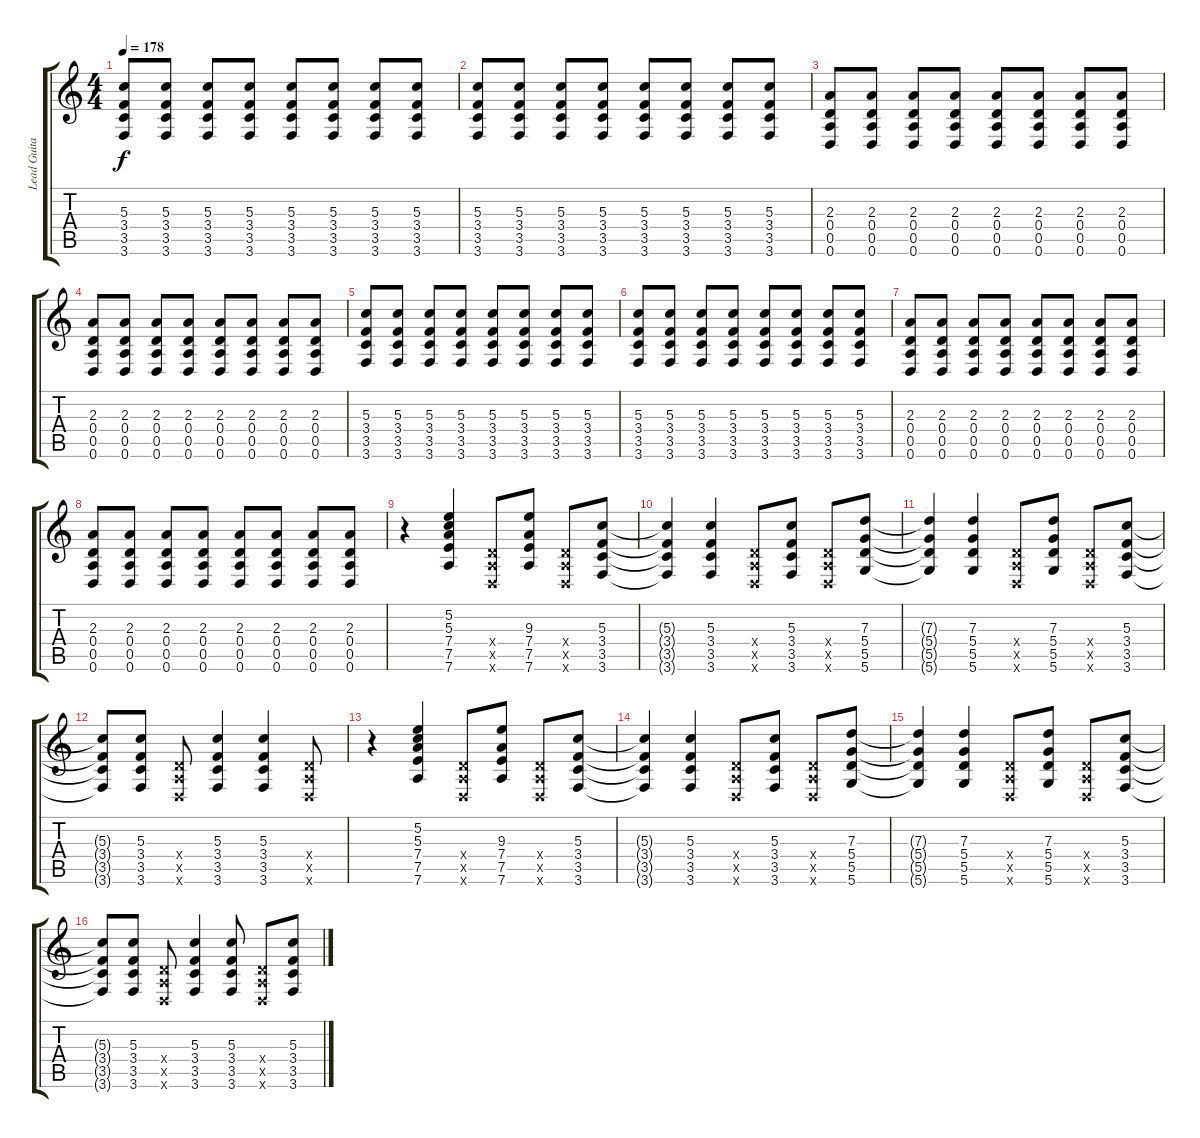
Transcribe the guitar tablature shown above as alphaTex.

\track ("Lead Guitar R" "Lead Guita") {instrument distortionguitar}
\staff {score tabs}
\tuning (E4 B3 G3 D3 A2 D2) {hide}
\ts (4 4)
\tempo 178
\clef g2
\ks c
(5.3 3.4 3.5 3.6).8{dy f} (5.3 3.4 3.5 3.6).8 (5.3 3.4 3.5 3.6).8 (5.3 3.4 3.5 3.6).8 (5.3 3.4 3.5 3.6).8 (5.3 3.4 3.5 3.6).8 (5.3 3.4 3.5 3.6).8 (5.3 3.4 3.5 3.6).8 |
(5.3 3.4 3.5 3.6).8 (5.3 3.4 3.5 3.6).8 (5.3 3.4 3.5 3.6).8 (5.3 3.4 3.5 3.6).8 (5.3 3.4 3.5 3.6).8 (5.3 3.4 3.5 3.6).8 (5.3 3.4 3.5 3.6).8 (5.3 3.4 3.5 3.6).8 |
(2.3 0.4 0.5 0.6).8 (2.3 0.4 0.5 0.6).8 (2.3 0.4 0.5 0.6).8 (2.3 0.4 0.5 0.6).8 (2.3 0.4 0.5 0.6).8 (2.3 0.4 0.5 0.6).8 (2.3 0.4 0.5 0.6).8 (2.3 0.4 0.5 0.6).8 |
(2.3 0.4 0.5 0.6).8 (2.3 0.4 0.5 0.6).8 (2.3 0.4 0.5 0.6).8 (2.3 0.4 0.5 0.6).8 (2.3 0.4 0.5 0.6).8 (2.3 0.4 0.5 0.6).8 (2.3 0.4 0.5 0.6).8 (2.3 0.4 0.5 0.6).8 |
(5.3 3.4 3.5 3.6).8 (5.3 3.4 3.5 3.6).8 (5.3 3.4 3.5 3.6).8 (5.3 3.4 3.5 3.6).8 (5.3 3.4 3.5 3.6).8 (5.3 3.4 3.5 3.6).8 (5.3 3.4 3.5 3.6).8 (5.3 3.4 3.5 3.6).8 |
(5.3 3.4 3.5 3.6).8 (5.3 3.4 3.5 3.6).8 (5.3 3.4 3.5 3.6).8 (5.3 3.4 3.5 3.6).8 (5.3 3.4 3.5 3.6).8 (5.3 3.4 3.5 3.6).8 (5.3 3.4 3.5 3.6).8 (5.3 3.4 3.5 3.6).8 |
(2.3 0.4 0.5 0.6).8 (2.3 0.4 0.5 0.6).8 (2.3 0.4 0.5 0.6).8 (2.3 0.4 0.5 0.6).8 (2.3 0.4 0.5 0.6).8 (2.3 0.4 0.5 0.6).8 (2.3 0.4 0.5 0.6).8 (2.3 0.4 0.5 0.6).8 |
(2.3 0.4 0.5 0.6).8 (2.3 0.4 0.5 0.6).8 (2.3 0.4 0.5 0.6).8 (2.3 0.4 0.5 0.6).8 (2.3 0.4 0.5 0.6).8 (2.3 0.4 0.5 0.6).8 (2.3 0.4 0.5 0.6).8 (2.3 0.4 0.5 0.6).8 |
r.4 (5.2 5.3 7.4 7.5 7.6).4 (0.4{x} 0.5{x} 0.6{x}).8 (9.3 7.4 7.5 7.6).8 (0.4{x} 0.5{x} 0.6{x}).8 (5.3 3.4 3.5 3.6).8 |
(5.3{t} 3.4{t} 3.5{t} 3.6{t}).4 (5.3 3.4 3.5 3.6).4 (0.4{x} 0.5{x} 0.6{x}).8 (5.3 3.4 3.5 3.6).8 (0.4{x} 0.5{x} 0.6{x}).8 (7.3 5.4 5.5 5.6).8 |
(7.3{t} 5.4{t} 5.5{t} 5.6{t}).4 (7.3 5.4 5.5 5.6).4 (0.4{x} 0.5{x} 0.6{x}).8 (7.3 5.4 5.5 5.6).8 (0.4{x} 0.5{x} 0.6{x}).8 (5.3 3.4 3.5 3.6).8 |
(5.3{t} 3.4{t} 3.5{t} 3.6{t}).8 (5.3 3.4 3.5 3.6).8 (0.4{x} 0.5{x} 0.6{x}).8 (5.3 3.4 3.5 3.6).4 (5.3 3.4 3.5 3.6).4 (0.4{x} 0.5{x} 0.6{x}).8 |
r.4 (5.2 5.3 7.4 7.5 7.6).4 (0.4{x} 0.5{x} 0.6{x}).8 (9.3 7.4 7.5 7.6).8 (0.4{x} 0.5{x} 0.6{x}).8 (5.3 3.4 3.5 3.6).8 |
(5.3{t} 3.4{t} 3.5{t} 3.6{t}).4 (5.3 3.4 3.5 3.6).4 (0.4{x} 0.5{x} 0.6{x}).8 (5.3 3.4 3.5 3.6).8 (0.4{x} 0.5{x} 0.6{x}).8 (7.3 5.4 5.5 5.6).8 |
(7.3{t} 5.4{t} 5.5{t} 5.6{t}).4 (7.3 5.4 5.5 5.6).4 (0.4{x} 0.5{x} 0.6{x}).8 (7.3 5.4 5.5 5.6).8 (0.4{x} 0.5{x} 0.6{x}).8 (5.3 3.4 3.5 3.6).8 |
(5.3{t} 3.4{t} 3.5{t} 3.6{t}).8 (5.3 3.4 3.5 3.6).8 (0.4{x} 0.5{x} 0.6{x}).8 (5.3 3.4 3.5 3.6).4 (5.3 3.4 3.5 3.6).8 (0.4{x} 0.5{x} 0.6{x}).8 (5.3 3.4 3.5 3.6).8
